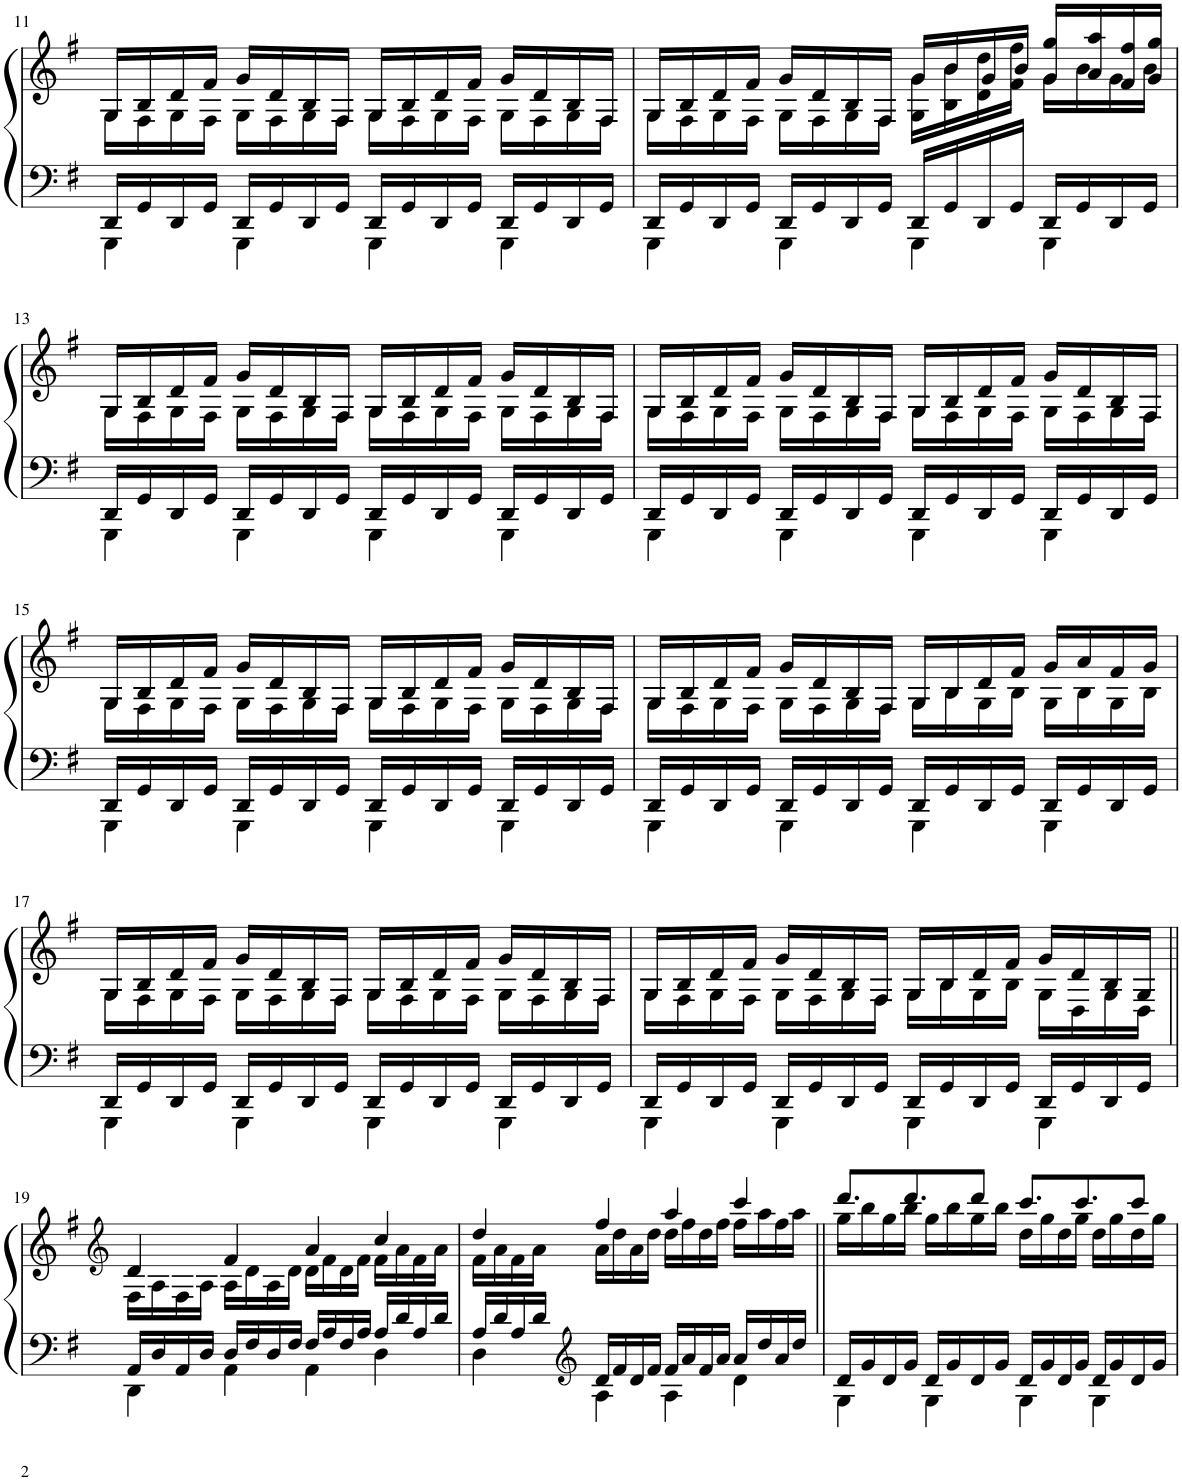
**kern	**kern
*part1	*part1
*staff2	*staff1
*I"Piano	*
*I'Pno.	*
!!LO:PB:g=z
*clefF4	*clefG2
*k[f#]	*k[f#]
*M4/4	*M4/4
=11	=11
*^	*^
16DD/LL	4GGG\	16G/LL	16G\LL
16GG/	.	16B/	16F#\
16DD/	.	16d/	16G\
16GG/JJ	.	16f#/JJ	16F#\JJ
16DD/LL	4GGG\	16g/LL	16G\LL
16GG/	.	16d/	16F#\
16DD/	.	16B/	16G\
16GG/JJ	.	16F#/JJ	16F#\JJ
16DD/LL	4GGG\	16G/LL	16G\LL
16GG/	.	16B/	16F#\
16DD/	.	16d/	16G\
16GG/JJ	.	16f#/JJ	16F#\JJ
16DD/LL	4GGG\	16g/LL	16G\LL
16GG/	.	16d/	16F#\
16DD/	.	16B/	16G\
16GG/JJ	.	16F#/JJ	16F#\JJ
=12	=12	=12	=12
16DD/LL	4GGG\	16G/LL	16G\LL
16GG/	.	16B/	16F#\
16DD/	.	16d/	16G\
16GG/JJ	.	16f#/JJ	16F#\JJ
16DD/LL	4GGG\	16g/LL	16G\LL
16GG/	.	16d/	16F#\
16DD/	.	16B/	16G\
16GG/JJ	.	16F#/JJ	16F#\JJ
16DD/LL	4GGG\	16G\ 16g\LL	16g/LL
16GG/	.	16B\ 16b\	16b/
16DD/	.	16d\ 16dd\	16g/
16GG/JJ	.	16f#\ 16ff#\JJ	16b/JJ
16DD/LL	4GGG\	16g/ 16gg/LL	16g\LL
16GG/	.	16a/ 16aa/	16b\
16DD/	.	16f#/ 16ff#/	16g\
16GG/JJ	.	16g/ 16gg/JJ	16b\JJ
!!LO:LB:g=z	!!
=13	=13	=13	=13
16DD/LL	4GGG\	16G/LL	16G\LL
16GG/	.	16B/	16F#\
16DD/	.	16d/	16G\
16GG/JJ	.	16f#/JJ	16F#\JJ
16DD/LL	4GGG\	16g/LL	16G\LL
16GG/	.	16d/	16F#\
16DD/	.	16B/	16G\
16GG/JJ	.	16F#/JJ	16F#\JJ
16DD/LL	4GGG\	16G/LL	16G\LL
16GG/	.	16B/	16F#\
16DD/	.	16d/	16G\
16GG/JJ	.	16f#/JJ	16F#\JJ
16DD/LL	4GGG\	16g/LL	16G\LL
16GG/	.	16d/	16F#\
16DD/	.	16B/	16G\
16GG/JJ	.	16F#/JJ	16F#\JJ
=14	=14	=14	=14
16DD/LL	4GGG\	16G/LL	16G\LL
16GG/	.	16B/	16F#\
16DD/	.	16d/	16G\
16GG/JJ	.	16f#/JJ	16F#\JJ
16DD/LL	4GGG\	16g/LL	16G\LL
16GG/	.	16d/	16F#\
16DD/	.	16B/	16G\
16GG/JJ	.	16F#/JJ	16F#\JJ
16DD/LL	4GGG\	16G/LL	16G\LL
16GG/	.	16B/	16F#\
16DD/	.	16d/	16G\
16GG/JJ	.	16f#/JJ	16F#\JJ
16DD/LL	4GGG\	16g/LL	16G\LL
16GG/	.	16d/	16F#\
16DD/	.	16B/	16G\
16GG/JJ	.	16F#/JJ	16F#\JJ
!!LO:LB:g=z	!!
=15	=15	=15	=15
16DD/LL	4GGG\	16G/LL	16G\LL
16GG/	.	16B/	16F#\
16DD/	.	16d/	16G\
16GG/JJ	.	16f#/JJ	16F#\JJ
16DD/LL	4GGG\	16g/LL	16G\LL
16GG/	.	16d/	16F#\
16DD/	.	16B/	16G\
16GG/JJ	.	16F#/JJ	16F#\JJ
16DD/LL	4GGG\	16G/LL	16G\LL
16GG/	.	16B/	16F#\
16DD/	.	16d/	16G\
16GG/JJ	.	16f#/JJ	16F#\JJ
16DD/LL	4GGG\	16g/LL	16G\LL
16GG/	.	16d/	16F#\
16DD/	.	16B/	16G\
16GG/JJ	.	16F#/JJ	16F#\JJ
=16	=16	=16	=16
16DD/LL	4GGG\	16G/LL	16G\LL
16GG/	.	16B/	16F#\
16DD/	.	16d/	16G\
16GG/JJ	.	16f#/JJ	16F#\JJ
16DD/LL	4GGG\	16g/LL	16G\LL
16GG/	.	16d/	16F#\
16DD/	.	16B/	16G\
16GG/JJ	.	16F#/JJ	16F#\JJ
16DD/LL	4GGG\	16G/LL	16G\LL
16GG/	.	16B/	16B\
16DD/	.	16d/	16G\
16GG/JJ	.	16f#/JJ	16B\JJ
16DD/LL	4GGG\	16g/LL	16G\LL
16GG/	.	16a/	16B\
16DD/	.	16f#/	16G\
16GG/JJ	.	16g/JJ	16B\JJ
!!LO:LB:g=z	!!
=17	=17	=17	=17
16DD/LL	4GGG\	16G/LL	16G\LL
16GG/	.	16B/	16F#\
16DD/	.	16d/	16G\
16GG/JJ	.	16f#/JJ	16F#\JJ
16DD/LL	4GGG\	16g/LL	16G\LL
16GG/	.	16d/	16F#\
16DD/	.	16B/	16G\
16GG/JJ	.	16F#/JJ	16F#\JJ
16DD/LL	4GGG\	16G/LL	16G\LL
16GG/	.	16B/	16F#\
16DD/	.	16d/	16G\
16GG/JJ	.	16f#/JJ	16F#\JJ
16DD/LL	4GGG\	16g/LL	16G\LL
16GG/	.	16d/	16F#\
16DD/	.	16B/	16G\
16GG/JJ	.	16F#/JJ	16F#\JJ
=18	=18	=18	=18
16DD/LL	4GGG\	16G/LL	16G\LL
16GG/	.	16B/	16F#\
16DD/	.	16d/	16G\
16GG/JJ	.	16f#/JJ	16F#\JJ
16DD/LL	4GGG\	16g/LL	16G\LL
16GG/	.	16d/	16F#\
16DD/	.	16B/	16G\
16GG/JJ	.	16F#/JJ	16F#\JJ
16DD/LL	4GGG\	16G/LL	16G\LL
16GG/	.	16B/	16B\
16DD/	.	16d/	16G\
16GG/JJ	.	16f#/JJ	16B\JJ
16DD/LL	4GGG\	16g/LL	16G\LL
16GG/	.	16d/	16D\
16DD/	.	16B/	16G\
16GG/JJ	.	16G/JJ	16D\JJ
!!LO:LB:g=z	!!
=19||	=19||	=19||	=19||
*	*	*clefG2	*
16AA/LL	4DD\	4d/	16F#\LL
16D/	.	.	16A\
16AA/	.	.	16F#\
16D/JJ	.	.	16A\JJ
16D/LL	4AA\	4f#/	16A\LL
16F#/	.	.	16d\
16D/	.	.	16A\
16F#/JJ	.	.	16d\JJ
16F#/LL	4AA\	4a/	16d\LL
16A/	.	.	16f#\
16F#/	.	.	16d\
16A/JJ	.	.	16f#\JJ
16A/LL	4D\	4cc/	16f#\LL
16d/	.	.	16a\
16A/	.	.	16f#\
16d/JJ	.	.	16a\JJ
=20	=20	=20	=20
16A/LL	4D\	4dd/	16f#\LL
16d/	.	.	16a\
16A/	.	.	16f#\
16d/JJ	.	.	16a\JJ
*clefG2	*	*	*
16d/LL	4A\	4ff#/	16a\LL
16f#/	.	.	16dd\
16d/	.	.	16a\
16f#/JJ	.	.	16dd\JJ
16f#/LL	4A\	4aa/	16dd\LL
16a/	.	.	16ff#\
16f#/	.	.	16dd\
16a/JJ	.	.	16ff#\JJ
16a/LL	4d\	4ccc/	16ff#\LL
16dd/	.	.	16aa\
16a/	.	.	16ff#\
16dd/JJ	.	.	16aa\JJ
=21||	=21||	=21||	=21||
16d/LL	4G\	8.ddd/L	16gg\LL
16g/	.	.	16bb\
16d/	.	.	16gg\
16g/JJ	.	8.ddd/	16bb\JJ
16d/LL	4G\	.	16gg\LL
16g/	.	.	16bb\
16d/	.	8ddd/J	16gg\
16g/JJ	.	.	16bb\JJ
16d/LL	4G\	8.ccc/L	16dd\LL
16g/	.	.	16gg\
16d/	.	.	16dd\
16g/JJ	.	8.ccc/	16gg\JJ
16d/LL	4G\	.	16dd\LL
16g/	.	.	16gg\
16d/	.	8ccc/J	16dd\
16g/JJ	.	.	16gg\JJ
*v	*v	*	*
*	*v	*v
=	=
*-	*-
